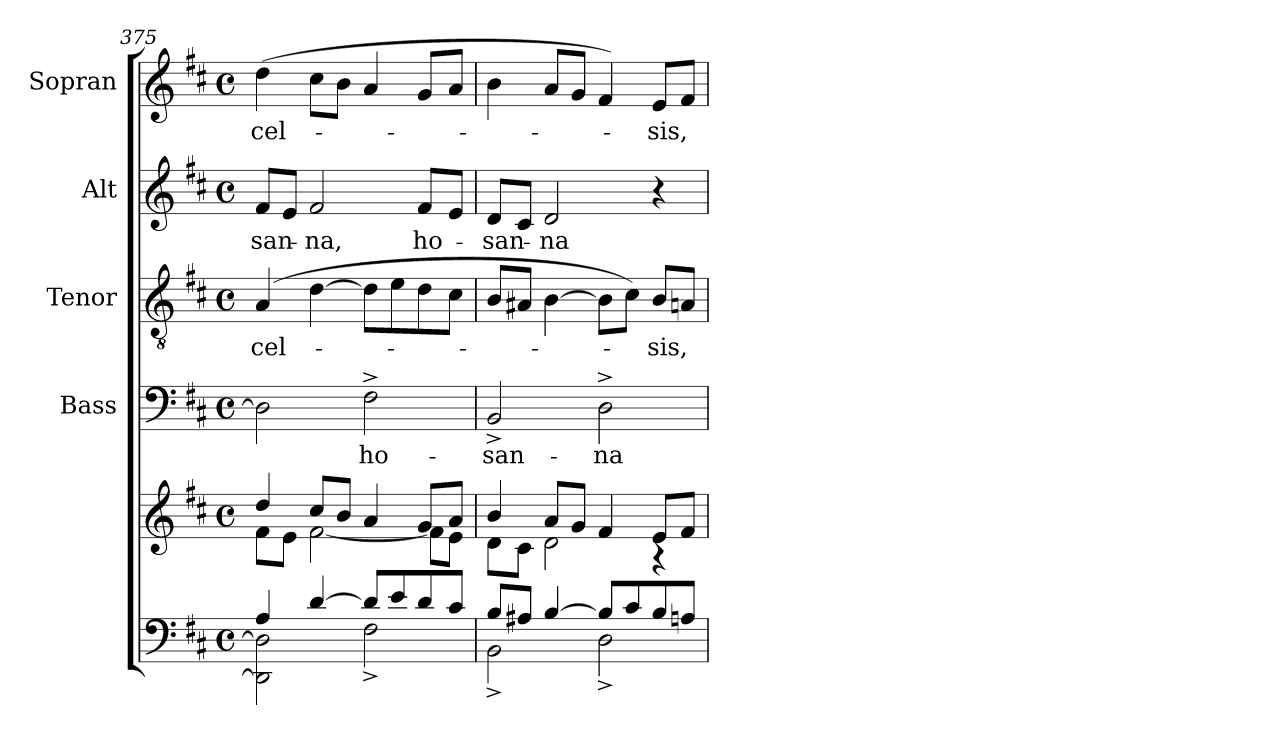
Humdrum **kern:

**kern	**kern	**kern	**text	**kern	**text	**kern	**text	**kern	**text
*part5	*part5	*part4	*part4	*part3	*part3	*part2	*part2	*part1	*part1
*staff6	*staff5	*staff4	*staff4	*staff3	*staff3	*staff2	*staff2	*staff1	*staff1
*	*	*I"Bass	*	*I"Tenor	*	*I"Alt	*	*I"Sopran	*
*	*	*I'B.	*	*I'T.	*	*I'A.	*	*I'S.	*
!!LO:LB:g=z
*clefF4	*clefG2	*clefF4	*	*clefGv2	*	*clefG2	*	*clefG2	*
*k[f#c#]	*k[f#c#]	*k[f#c#]	*	*k[f#c#]	*	*k[f#c#]	*	*k[f#c#]	*
*D:	*D:	*D:	*	*D:	*	*D:	*	*D:	*
*M4/4	*M4/4	*M4/4	*	*M4/4	*	*M4/4	*	*M4/4	*
*met(c)	*met(c)	*met(c)	*	*met(c)	*	*met(c)	*	*met(c)	*
=375	=375	=375	=375	=375	=375	=375	=375	=375	=375
*^	*^	*	*	*	*	*	*	*	*
!	!	!	!	!	!	!	!LO:LY:b	!	!LO:LY:b	!	!LO:LY:b
4A/	2DD\] 2D\]	4dd/	8f#\L	2D\]	.	(4A/	-cel-	8f#/L	-san-	(>4dd\	-cel-
.	.	.	8e\J	.	.	.	.	8e/J	.	.	.
!	!	!	!	!	!	!	!	!	!LO:LY:b	!	!
[>4d/	.	8cc#/L	[<2f#\	.	.	[4d\	.	2f#/	-na,	8cc#\L	.
.	.	8b/J	.	.	.	.	.	.	.	8b\J	.
!	!	!	!	!	!LO:LY:b	!	!	!	!	!	!
8d/L]	2F#^<\	4a/	.	2F#^>\	ho-	8d\L]	.	.	.	4a/	.
8e/	.	.	.	.	.	8e\	.	.	.	.	.
!	!	!	!	!	!	!	!	!	!LO:LY:b	!	!
8d/	.	8g/L	8f#\L]	.	.	8d\	.	8f#/L	ho-	8g/L	.
8c#/J	.	8a/J	8e\J	.	.	8c#\J	.	8e/J	.	8a/J	.
=376	=376	=376	=376	=376	=376	=376	=376	=376	=376	=376	=376
!	!	!	!	!	!LO:LY:b	!	!	!	!LO:LY:b	!	!
8B/L	2BB^<\	4b/	8d\L	2BB^</	-san-	8B/L	.	8d/L	-san-	4b\	.
8A#X/J	.	.	8c#\J	.	.	8A#X/J	.	8c#/J	.	.	.
!	!	!	!	!	!	!	!	!	!LO:LY:b	!	!
[>4B/	.	8a/L	2d\	.	.	[4B\	.	2d/	-na	8a/L	.
.	.	8g/J	.	.	.	.	.	.	.	8g/J	.
!	!	!	!	!	!LO:LY:b	!	!	!	!	!	!
8B/L]	2D^<\	4f#/	.	2D^>\	-na	8B\L]	.	.	.	4f#/)	.
8c#/	.	.	.	.	.	8c#\J)	.	.	.	.	.
!	!	!	!	!	!	!	!LO:LY:b	!	!	!	!LO:LY:b
8B/	.	8e/L	4rG	.	.	8B/L	-sis,	4r	.	8e/L	-sis,
8An/J	.	8f#/J	.	.	.	8An/J	.	.	.	8f#/J	.
*v	*v	*	*	*	*	*	*	*	*	*	*
*	*v	*v	*	*	*	*	*	*	*	*
=	=	=	=	=	=	=	=	=	=
*-	*-	*-	*-	*-	*-	*-	*-	*-	*-
